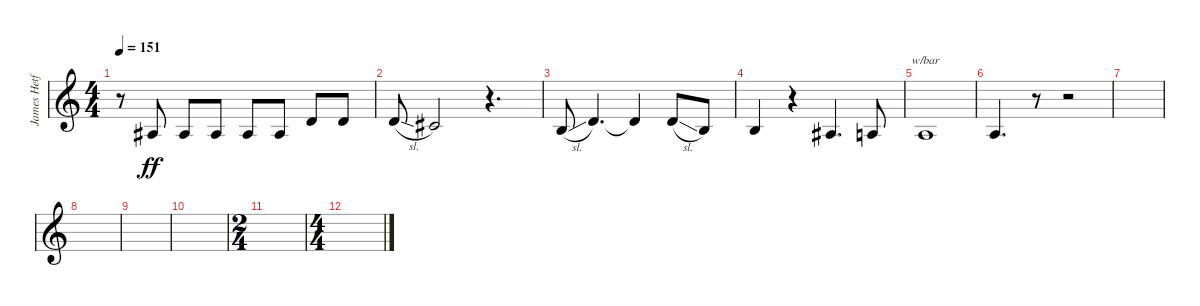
\track ("James Hetfield [V]" "James Hetf") {instrument violin}
\staff {score}
\tuning (E4 B3 G3 D3 A2 E2) {hide}
\ts (4 4)
\tempo 151
\clef g2
\ks c
r.8{dy ff} 3.3.8 3.3.8 3.3.8 3.3.8 3.3.8 3.2.8 3.2.8 |
3.2{sl}.8 2.2.2 r.4{d} |
4.3{sl}.8 7.3.4{d} 7.3{t}.4 7.3{sl}.8 4.3.8 |
4.3.4 r.4 3.3.4{d} 2.3.8 |
2.3.1{tbe (custom default 0 0 10 0 56 -6 60 -6)} |
2.3{t}.4{d} r.8 r.2 |
|
|
|
|
\ts (2 4)
|
\ts (4 4)
